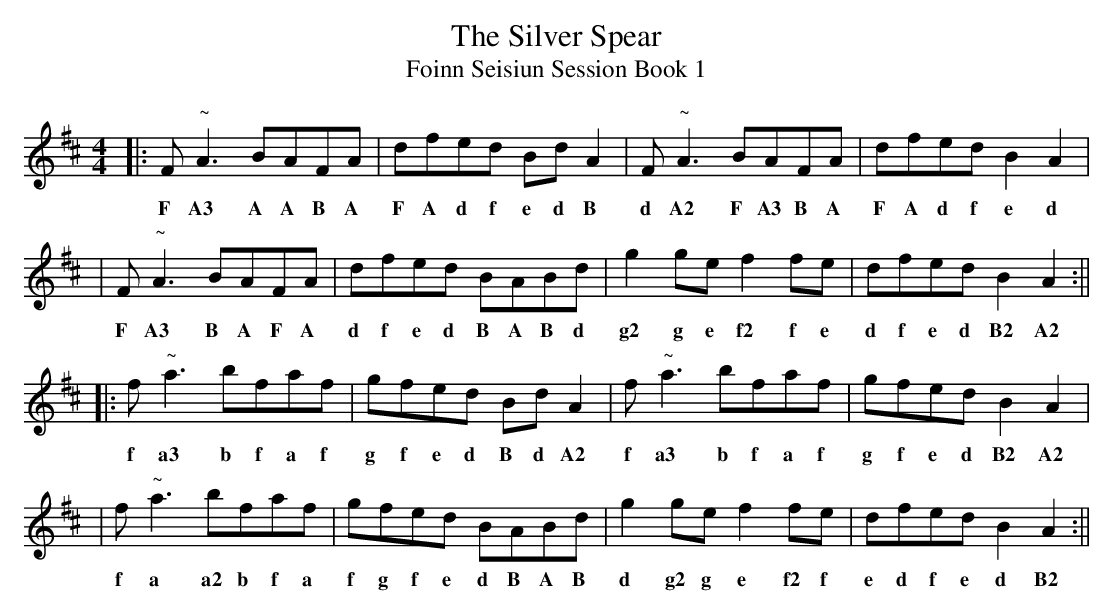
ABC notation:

X:1 - 40
T: Silver Spear, The
T: Foinn Seisiun Session Book 1
M: 4/4
L: 1/8
K: Dmaj
|:F "~"A3 BAFA |dfed Bd A2|F "~"A3 BAFA|dfed B2 A2|
w: F A3 A A B A F A d f e d B d A2 F A3 B A F A d f e d B2 A2
|F "~"A3 BAFA|dfed BABd|g2 ge f2 fe| dfed B2 A2:||
w: F A3  B A F A d f e d B A B d g2 g e f2 f e d f e d B2 A2
|:f "~"a3 bfaf|gfed Bd A2|f "~"a3 bfaf|gfed B2 A2|
w: f a3 b f a f g f e d B d A2 f a3 b f a f g f e d B2 A2
|f "~"a3 bfaf|gfed BABd|g2 ge f2 fe| dfed B2 A2:||
w: f a a2 b f a f g f e d B A B d g2 g e f2 f e d f e d B2 A2
